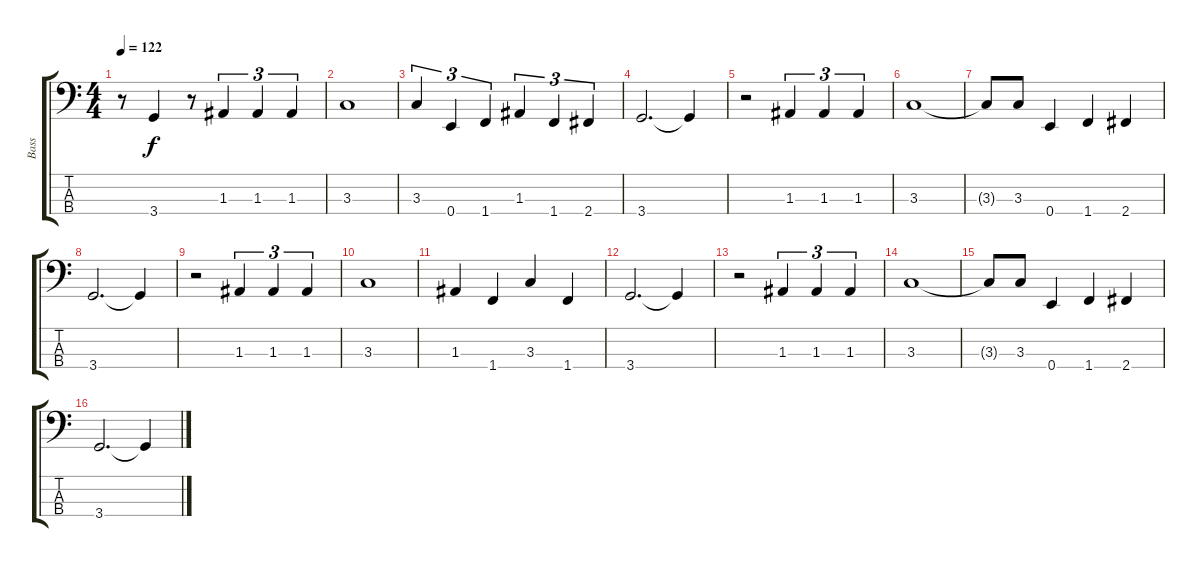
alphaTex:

\track ("Bass" "Bass") {instrument electricbassfinger}
\staff {score tabs}
\tuning (G2 D2 A1 E1) {hide}
\ts (4 4)
\tempo 122
\clef f4
\ks c
r.8{dy f} 3.4.4 r.8 1.3.4{tu (3 2)} 1.3.4{tu (3 2)} 1.3.4{tu (3 2)} |
3.3.1 |
3.3.4{tu (3 2)} 0.4.4{tu (3 2)} 1.4.4{tu (3 2)} 1.3.4{tu (3 2)} 1.4.4{tu (3 2)} 2.4.4{tu (3 2)} |
3.4.2{d} 3.4{t}.4 |
r.2 1.3.4{tu (3 2)} 1.3.4{tu (3 2)} 1.3.4{tu (3 2)} |
3.3.1 |
3.3{t}.8 3.3.8 0.4.4 1.4.4 2.4.4 |
3.4.2{d} 3.4{t}.4 |
r.2 1.3.4{tu (3 2)} 1.3.4{tu (3 2)} 1.3.4{tu (3 2)} |
3.3.1 |
1.3.4 1.4.4 3.3.4 1.4.4 |
3.4.2{d} 3.4{t}.4 |
r.2 1.3.4{tu (3 2)} 1.3.4{tu (3 2)} 1.3.4{tu (3 2)} |
3.3.1 |
3.3{t}.8 3.3.8 0.4.4 1.4.4 2.4.4 |
3.4.2{d} 3.4{t}.4
